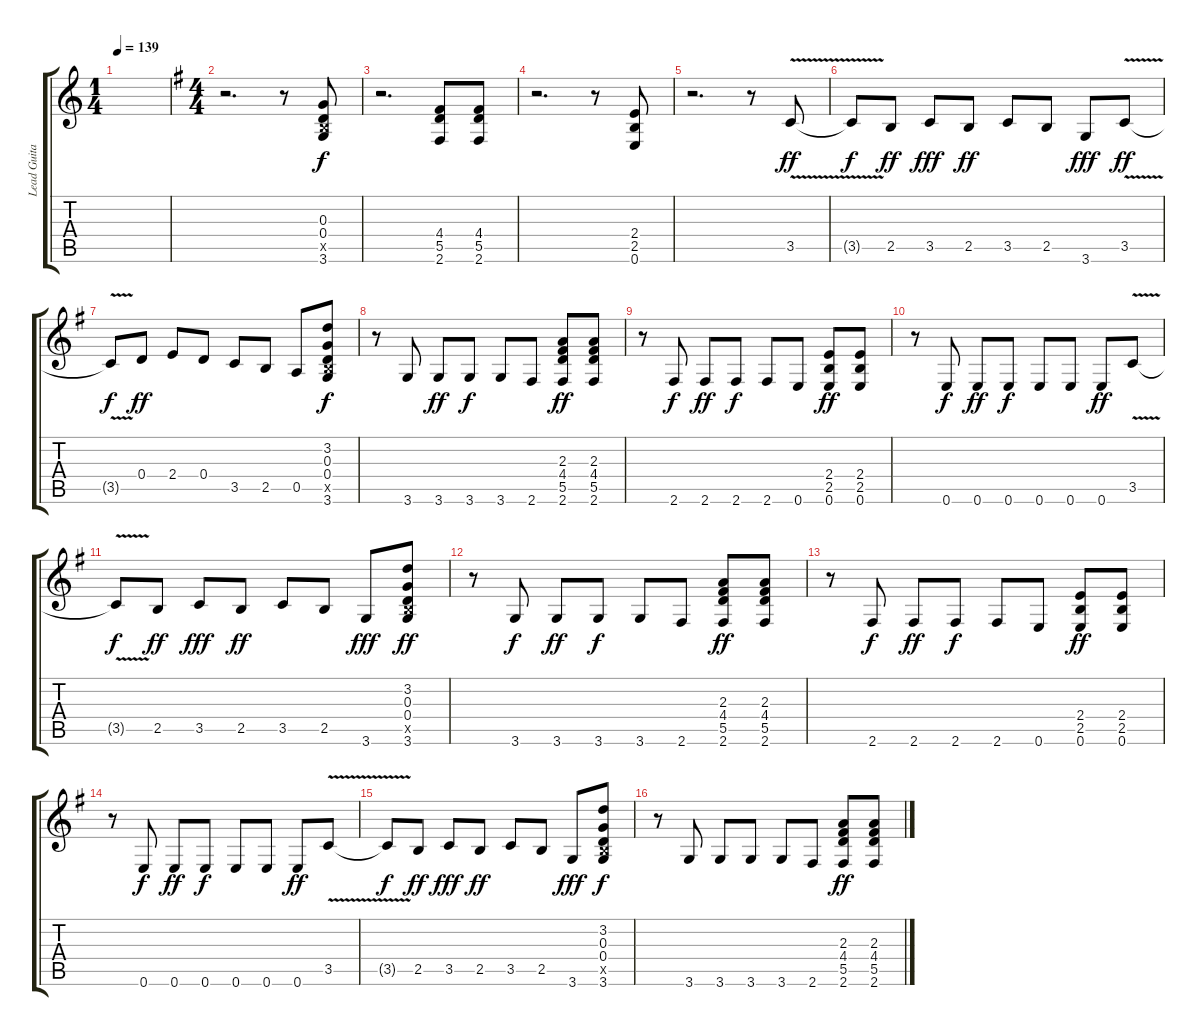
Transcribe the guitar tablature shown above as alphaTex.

\track ("Lead Guitar" "Lead Guita") {instrument distortionguitar}
\staff {score tabs}
\tuning (E4 B3 G3 D3 A2 E2) {hide}
\ts (1 4)
\tempo 139
\clef g2
\ks c
|
\ts (4 4)
\ks g
r.2{d} r.8 (0.3 0.4 2.5{x} 3.6).8 |
r.2{d} (4.4 5.5 2.6).8 (4.4 5.5 2.6).8 |
r.2{d} r.8 (2.4 2.5 0.6).8 |
r.2{d} r.8 3.5{v}.8{dy ff} |
3.5{t}.8{dy f} 2.5.8{dy ff} 3.5.8{dy fff} 2.5.8{dy ff} 3.5.8 2.5.8 3.6.8{dy fff} 3.5{v}.8{dy ff} |
3.5{t}.8{dy f} 0.4.8{dy ff} 2.4.8 0.4.8 3.5.8 2.5.8 0.5.8 (3.2 0.3 0.4 2.5{x} 3.6).8{dy f} |
r.8 3.6.8 3.6.8{dy ff} 3.6.8{dy f} 3.6.8 2.6.8 (2.3 4.4 5.5 2.6).8{dy ff} (2.3 4.4 5.5 2.6).8 |
r.8 2.6.8{dy f} 2.6.8{dy ff} 2.6.8{dy f} 2.6.8 0.6.8 (2.4 2.5 0.6).8{dy ff} (2.4 2.5 0.6).8 |
r.8 0.6.8{dy f} 0.6.8{dy ff} 0.6.8{dy f} 0.6.8 0.6.8 0.6.8{dy ff} 3.5{v}.8 |
3.5{t}.8{dy f} 2.5.8{dy ff} 3.5.8{dy fff} 2.5.8{dy ff} 3.5.8 2.5.8 3.6.8{dy fff} (3.2 0.3 0.4 2.5{x} 3.6).8{dy ff} |
r.8 3.6.8{dy f} 3.6.8{dy ff} 3.6.8{dy f} 3.6.8 2.6.8 (2.3 4.4 5.5 2.6).8{dy ff} (2.3 4.4 5.5 2.6).8 |
r.8 2.6.8{dy f} 2.6.8{dy ff} 2.6.8{dy f} 2.6.8 0.6.8 (2.4 2.5 0.6).8{dy ff} (2.4 2.5 0.6).8 |
r.8 0.6.8{dy f} 0.6.8{dy ff} 0.6.8{dy f} 0.6.8 0.6.8 0.6.8{dy ff} 3.5{v}.8 |
3.5{t}.8{dy f} 2.5.8{dy ff} 3.5.8{dy fff} 2.5.8{dy ff} 3.5.8 2.5.8 3.6.8{dy fff} (3.2 0.3 0.4 2.5{x} 3.6).8{dy f} |
r.8 3.6.8 3.6.8 3.6.8 3.6.8 2.6.8 (2.3 4.4 5.5 2.6).8{dy ff} (2.3 4.4 5.5 2.6).8
